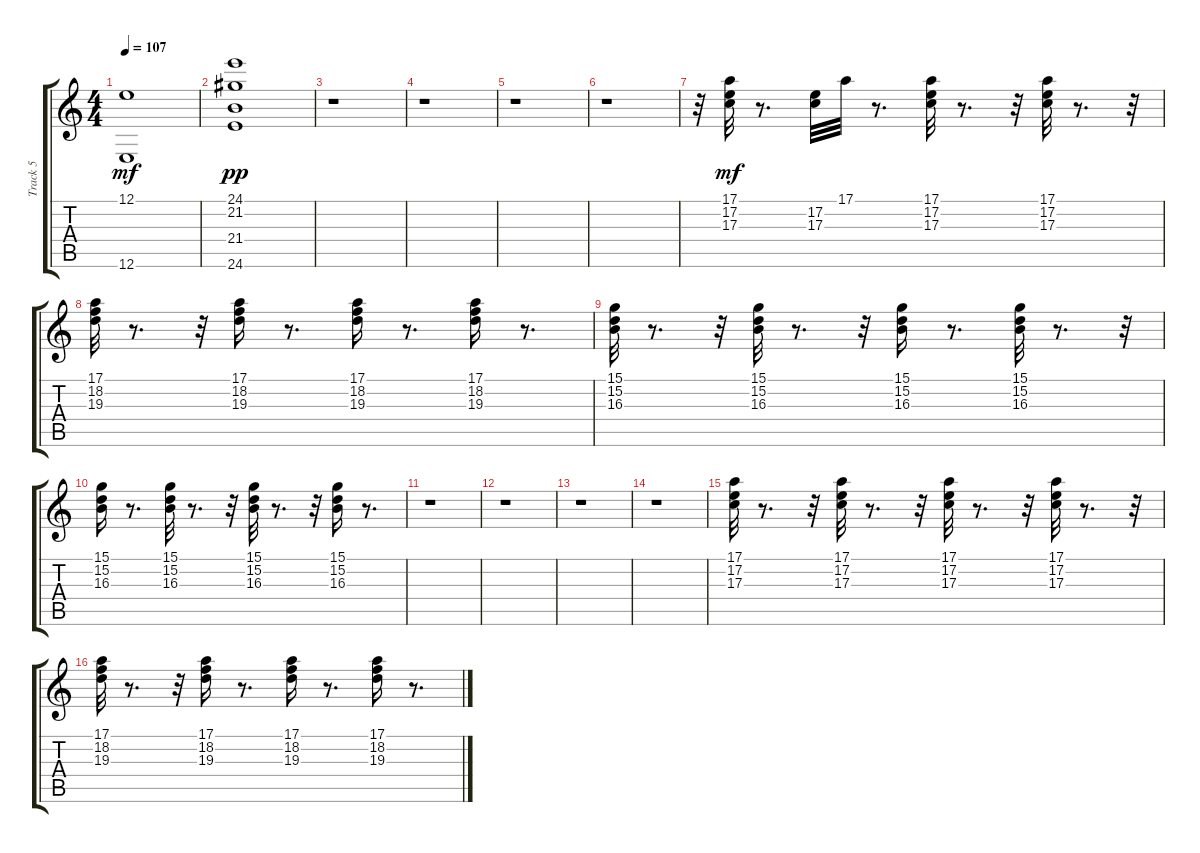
\track ("Track 5" "Track 5") {instrument stringensemble1}
\staff {score tabs}
\tuning (E4 B3 G3 D3 A2 E2) {hide}
\ts (4 4)
\tempo 107
\clef g2
\ks c
(12.1 12.6).1{dy mf volume 11} |
(24.1 21.2 21.4 24.6).1{dy pp volume 13} |
r.1 |
r.1 |
r.1 |
r.1 |
r.32 (17.1 17.2 17.3).32{dy mf volume 13} r.8{d} (17.2 17.3).32 17.1.32 r.8{d} (17.1 17.2 17.3).32 r.8{d} r.32 (17.1 17.2 17.3).32 r.8{d} r.32 |
(17.1 18.2 19.3).32 r.8{d} r.32 (17.1 18.2 19.3).16 r.8{d} (17.1 18.2 19.3).16 r.8{d} (17.1 18.2 19.3).16 r.8{d} |
(15.1 15.2 16.3).32 r.8{d} r.32 (15.1 15.2 16.3).32 r.8{d} r.32 (15.1 15.2 16.3).16 r.8{d} (15.1 15.2 16.3).32 r.8{d} r.32 |
(15.1 15.2 16.3).16 r.8{d} (15.1 15.2 16.3).32 r.8{d} r.32 (15.1 15.2 16.3).32 r.8{d} r.32 (15.1 15.2 16.3).16 r.8{d} |
r.1 |
r.1 |
r.1 |
r.1 |
(17.1 17.2 17.3).32 r.8{d} r.32 (17.1 17.2 17.3).32 r.8{d} r.32 (17.1 17.2 17.3).32 r.8{d} r.32 (17.1 17.2 17.3).32 r.8{d} r.32 |
(17.1 18.2 19.3).32 r.8{d} r.32 (17.1 18.2 19.3).16 r.8{d} (17.1 18.2 19.3).16 r.8{d} (17.1 18.2 19.3).16 r.8{d}
